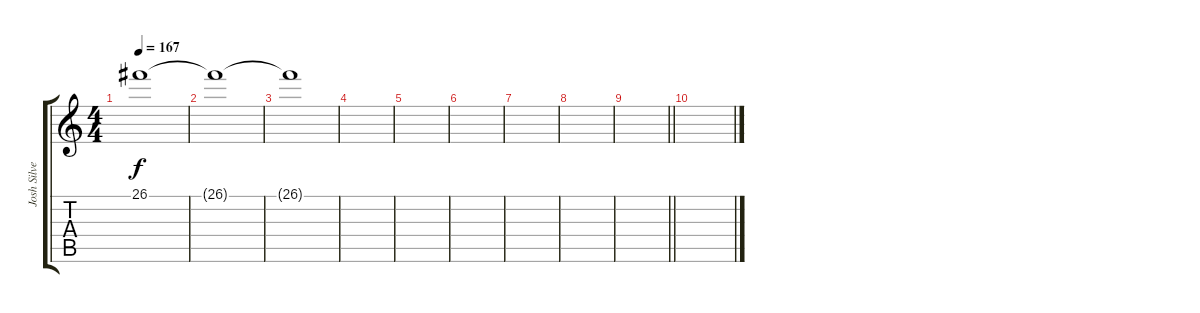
\track ("Josh Silver" "Josh Silve") {instrument synthvoice}
\staff {score tabs}
\tuning (E4 B3 G3 D3 A2 E2) {hide}
\ts (4 4)
\tempo 167
\clef g2
\ks c
26.1{t}.1{dy f} |
26.1{t}.1{volume 0} |
26.1{t}.1 |
|
|
|
|
|
\barLineRight lightlight
|
\section ("" "")
